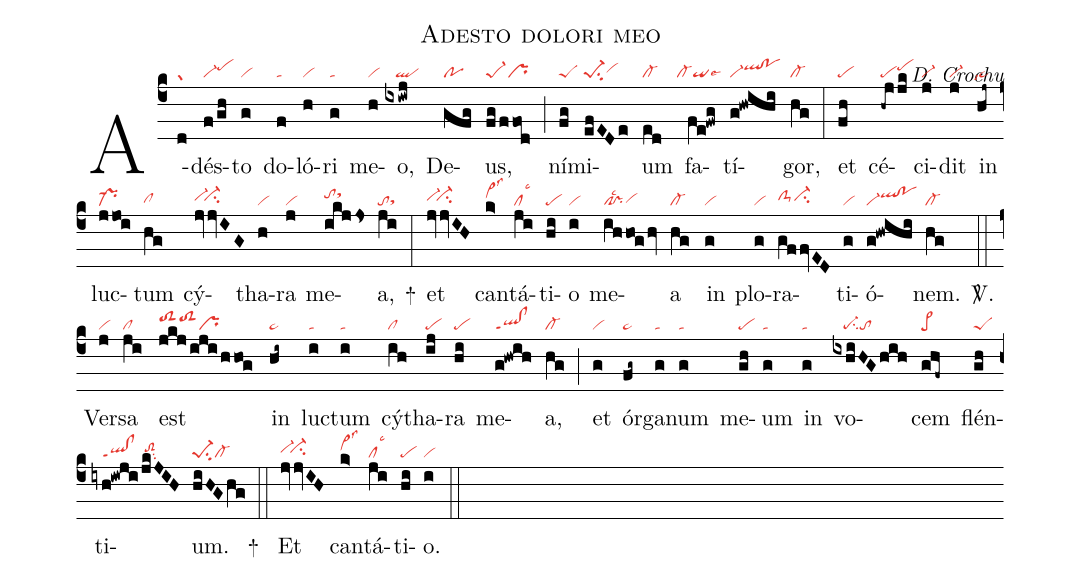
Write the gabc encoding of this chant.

name: Adesto dolori meo;
commentary: D. Crochu;
nabc-lines:1;
%%
(c4)
A(d|gr)dés(f/gh|vi-pehi)to(g|vi) do(f|ta)ló(h|vi)ri(g|ta) me(h|vi)o,(ixiwj|///ql) De(gfg|po)us,(fg/f/fod|pe-1pr) (;)
ní(fg|peS)mi(efEDe|pe-1su2vihh)um(ed|cl-) fa(fe!fwg|```cl-qilse6)tí(g!hwihi|vi-qlhi!pohi)gor,(hg|cl-) (:)
et(fh|pe) cé(-hj/jk|pepehi)ci(j|vi-)dit(j|vi-) in(hj~|`ta>lsi7) luc(jjoi|pr-)tum(hg|clhg) cý(jvjvIG|vi-hh`ci-hh)tha(h|vi)ra(j|vi) me(ikjjs|tohisthj)a,(ji|tosthg) +(:)
et(jvjvIH|vi-hh`ci-hh) can(k>|vi>hilss3)tá(ji|cllsc3)ti(hi|pe)o(i|vi) me(ihhog/hv|cl!prlsc2vihg)a(hg|cl-) in(g|vi) plo(g|vi)ra(gffvED|clS-hhci-hh)ti(g|vi)ó(g!hwihi|vi-qlhi!pohi)nem.(hg|cl-) <sp>V/</sp>.(::)
Ver(j|vi)sa(ji|cl) est(jkj/iji/hhog|toS2hitoS2hipr) in(hi~|ta>) luc(i|ta)tum(i|ta) cý(ih|cl)tha(ij|pe)ra(hi|pe) me(g!hwih|ql!clppt1)a,(hg|cl-) (;)
et(g|vi) ór(fg~|ta>)ga(g|ta)num(g|ta) me(gh|pe)um(g|ta) in(g|ta) vo(ixhiHGhih|///pe-su2to)cem(ghf~|pe>) flén(gh|peS)ti(iyh!iwji/jkJIH|///ql!clppt1//toS2hhsu2)um.(hiHGhg|pe-1su2cl-) +(::)
Et(jvjvIH|vi-hh`ci-hh) can(k>|vi>hilss3)tá(ji|cllsc3)ti(hi|pe)o.(i|vi) (::)
